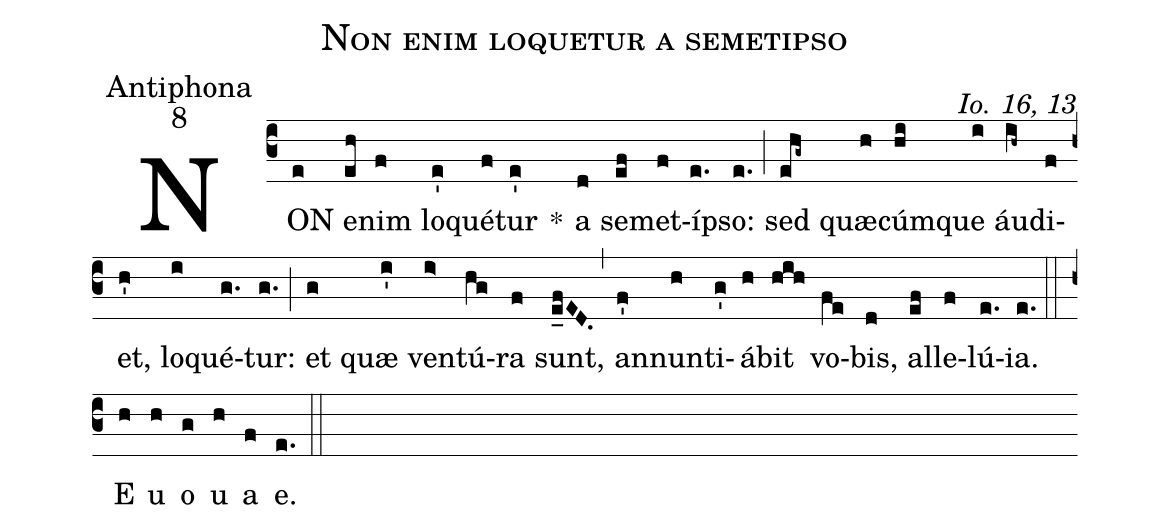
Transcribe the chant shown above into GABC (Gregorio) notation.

name:Non enim loquetur a semetipso;
office-part:Antiphona;
mode:8;
commentary:Io. 16, 13;
%%
(c3)
NON(e) e(eh)nim(f) lo(e')qué(f)tur(e') *()
a(d) se(ef)met(f)íp(e.)so:(e.) (;)
sed(ehg~) quæ(h)cúm(hi)que(i) áu(ih~)di(f)et,(h') lo(i)qué(g.)tur:(g.) (;)
et(g) quæ(i') ven(i>)tú(hg)ra(f) sunt,(e_fED.) (,)
an(f')nun(h)ti(g')á(h)bit(hih) vo(fe)bis,(d) al(ef)le(f)lú(e.)ia.(e.) (::)
E(h) u(h) o(g) u(h) a(f) e.(e.) (::)
